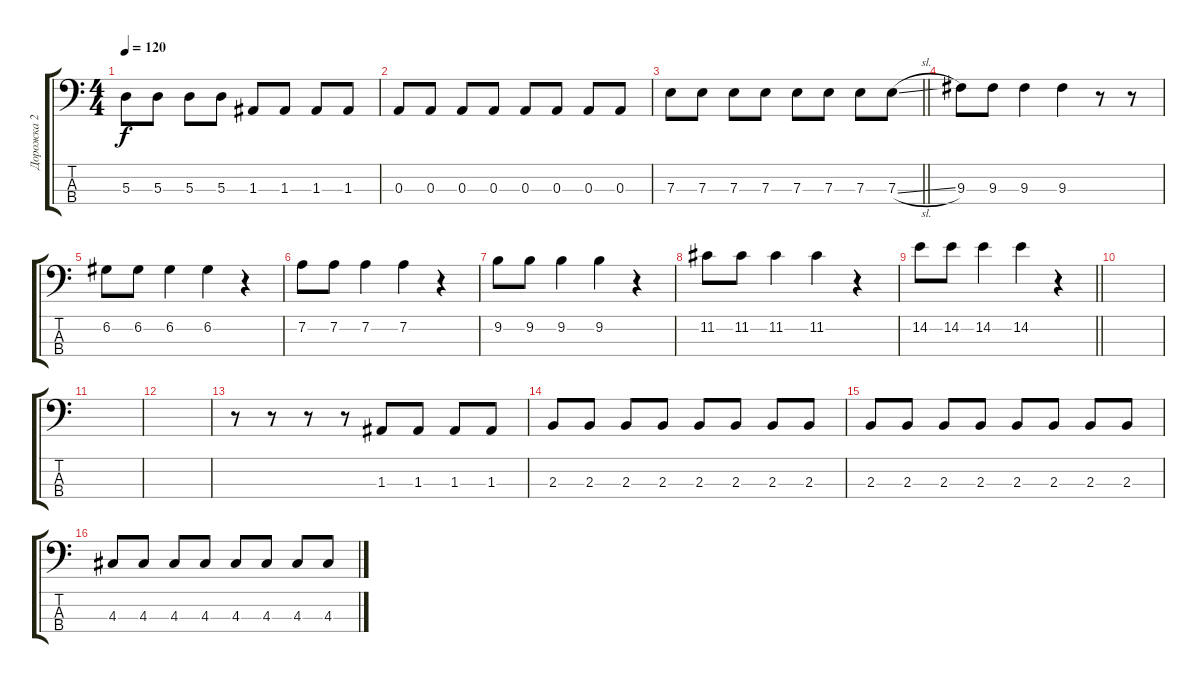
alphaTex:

\track ("Дорожка 2" "Дорожка 2") {instrument electricbassfinger}
\staff {score tabs}
\tuning (G2 D2 A1 E1) {hide}
\ts (4 4)
\tempo 120
\clef f4
\ks c
5.3.8{dy f} 5.3.8 5.3.8 5.3.8 1.3.8 1.3.8 1.3.8 1.3.8 |
0.3.8 0.3.8 0.3.8 0.3.8 0.3.8 0.3.8 0.3.8 0.3.8 |
\barLineRight lightlight
7.3.8 7.3.8 7.3.8 7.3.8 7.3.8 7.3.8 7.3.8 7.3{sl}.8 |
9.3.8 9.3.8 9.3.4 9.3.4 r.8 r.8 |
6.2.8 6.2.8 6.2.4 6.2.4 r.4 |
7.2.8 7.2.8 7.2.4 7.2.4 r.4 |
9.2.8 9.2.8 9.2.4 9.2.4 r.4 |
11.2.8 11.2.8 11.2.4 11.2.4 r.4 |
\barLineRight lightlight
14.2.8 14.2.8 14.2.4 14.2.4 r.4 |
|
|
|
r.8 r.8 r.8 r.8 1.3.8 1.3.8 1.3.8 1.3.8 |
2.3.8 2.3.8 2.3.8 2.3.8 2.3.8 2.3.8 2.3.8 2.3.8 |
2.3.8 2.3.8 2.3.8 2.3.8 2.3.8 2.3.8 2.3.8 2.3.8 |
4.3.8 4.3.8 4.3.8 4.3.8 4.3.8 4.3.8 4.3.8 4.3.8
